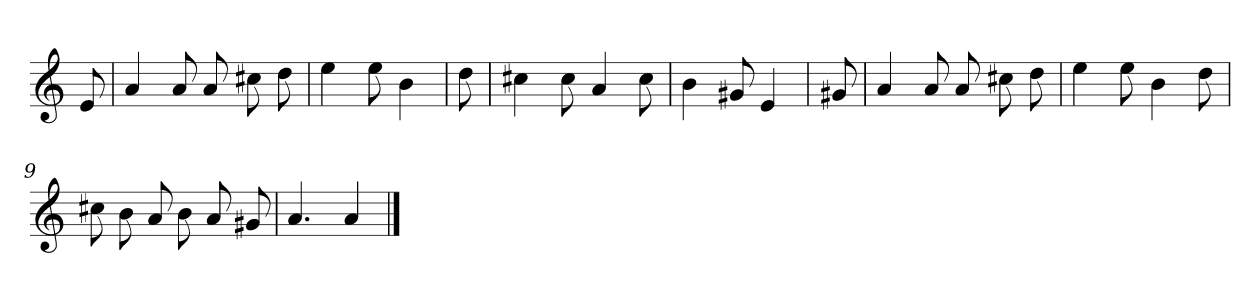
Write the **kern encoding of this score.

**kern
*part1
*staff1
*clefG2
*k[]
=
8e
=1
4a
8a
8a
8cc#X
8dd
=2
4ee
8ee
4b
=3
8dd
=4
4cc#X
8cc#
4a
8cc#
=5
4b
8g#X
4e
=6
8g#X
=7
4a
8a
8a
8cc#X
8dd
=8
4ee
8ee
4b
8dd
=9
8cc#X
8b
8a
8b
8a
8g#X
=10
4.a
4a
==
*-
